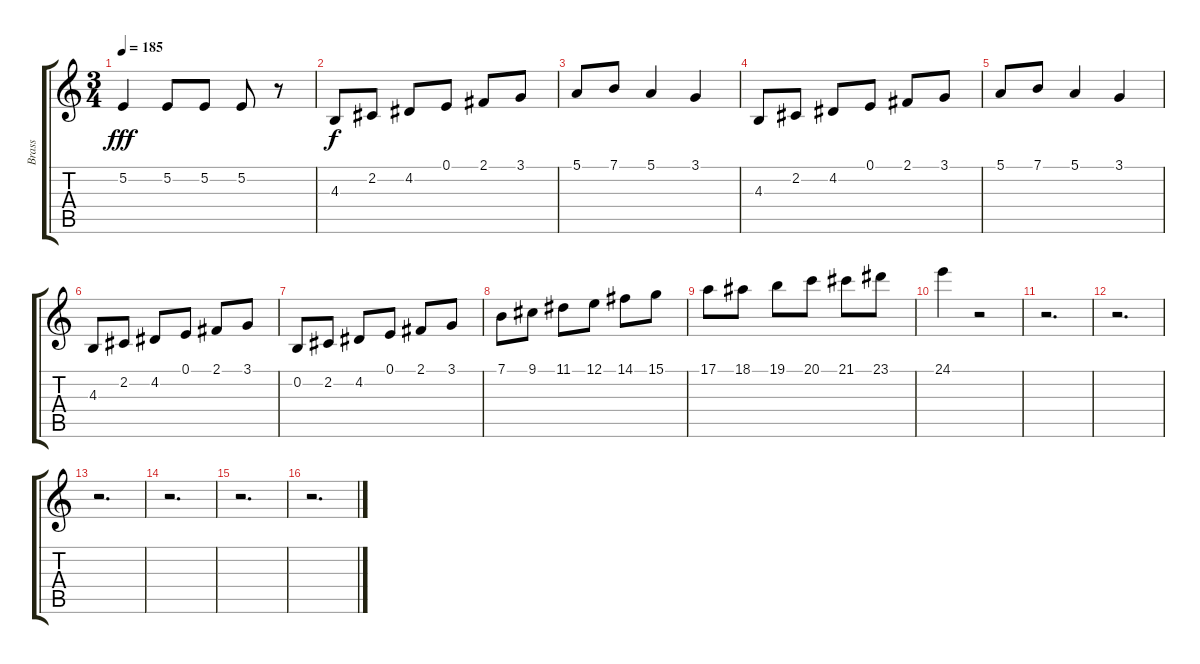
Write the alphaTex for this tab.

\track ("Brass" "Brass") {instrument synthbrass2}
\staff {score tabs}
\tuning (E4 B3 G3 D3 A2 E2) {hide}
\ts (3 4)
\tempo 185
\clef g2
\ks c
5.2.4{dy fff} 5.2.8 5.2.8 5.2.8 r.8 |
4.3.8{dy f} 2.2.8 4.2.8 0.1.8 2.1.8 3.1.8 |
5.1.8 7.1.8 5.1.4 3.1.4 |
4.3.8 2.2.8 4.2.8 0.1.8 2.1.8 3.1.8 |
5.1.8 7.1.8 5.1.4 3.1.4 |
4.3.8 2.2.8 4.2.8 0.1.8 2.1.8 3.1.8 |
0.2.8 2.2.8 4.2.8 0.1.8 2.1.8 3.1.8 |
7.1.8 9.1.8 11.1.8 12.1.8 14.1.8 15.1.8 |
17.1.8 18.1.8 19.1.8 20.1.8 21.1.8 23.1.8 |
24.1.4 r.2 |
r.2{d} |
r.2{d} |
r.2{d} |
r.2{d} |
r.2{d} |
r.2{d}
